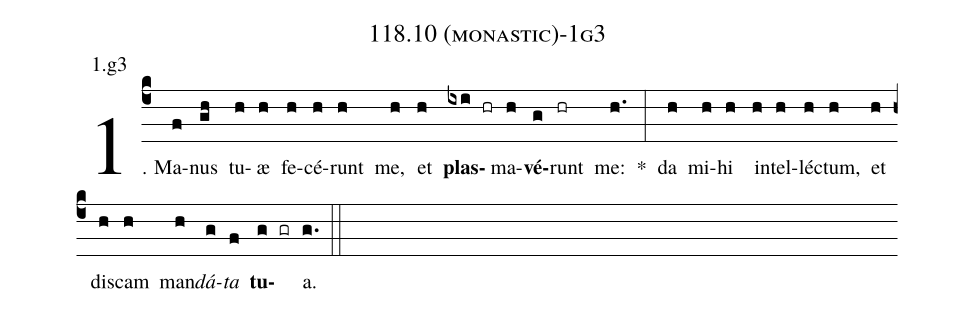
name: 118.10 (monastic)-1g3;
annotation: 1.g3;
%%
(c4)1. Ma(f)nus(gh) tu(h)æ(h) fe(h)cé(h)runt(h) me,(h) et(h) <b>plas</b>(ixi hr)ma(h)<b>vé</b>(g)runt(hr) me:(h.) *(:) da(h) mi(h)hi(h) in(h)tel(h)léc(h)tum,(h) et(h) dis(h)cam(h) man(h)<i>dá</i>(g)<i>ta</i>(f) <b>tu</b>(g gr)a.(g.) (::)
